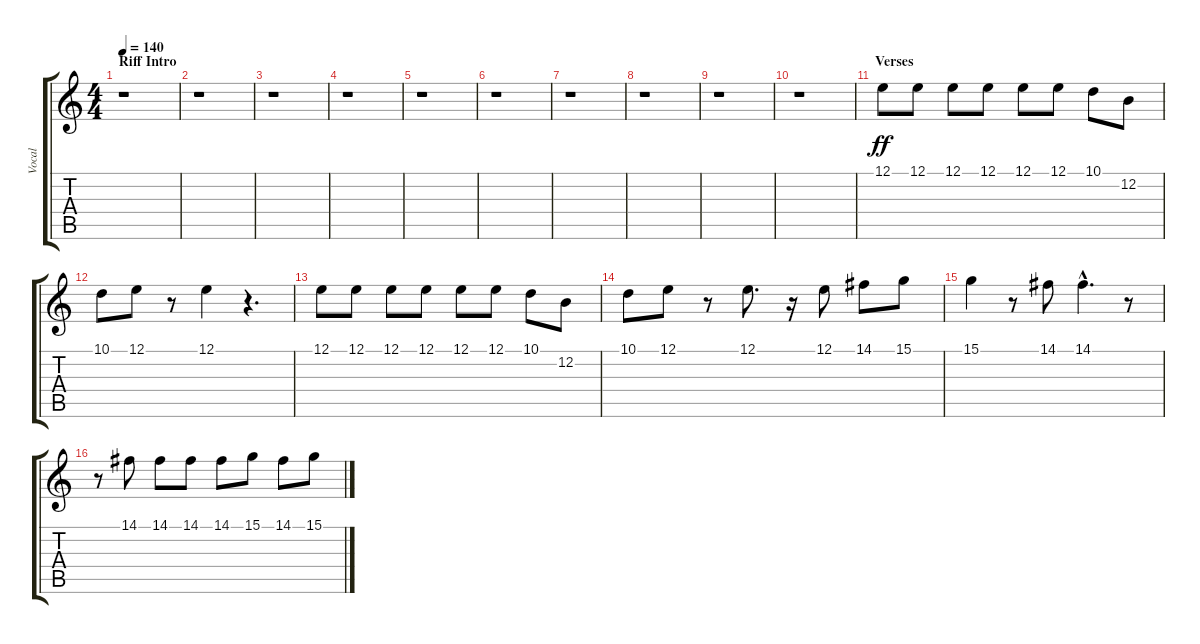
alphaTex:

\track ("Vocal" "Vocal") {instrument lead2sawtooth}
\staff {score tabs}
\tuning (E4 B3 G3 D3 A2 E2) {hide}
\ts (4 4)
\section ("" "Riff Intro")
\tempo 140
\clef g2
\ks c
r.1{dy ff instrument lead2sawtooth} |
r.1 |
r.1 |
r.1 |
r.1 |
r.1 |
r.1 |
r.1 |
r.1 |
r.1 |
\section ("" "Verses")
12.1.8 12.1.8 12.1.8 12.1.8 12.1.8 12.1.8 10.1.8 12.2.8 |
10.1.8 12.1.8 r.8 12.1.4 r.4{d} |
12.1.8 12.1.8 12.1.8 12.1.8 12.1.8 12.1.8 10.1.8 12.2.8 |
10.1.8 12.1.8 r.8 12.1.8{d} r.16 12.1.8 14.1.8 15.1.8 |
15.1.4 r.8 14.1.8 14.1{hac}.4{d} r.8 |
r.8 14.1.8 14.1.8 14.1.8 14.1.8 15.1.8 14.1.8 15.1.8
